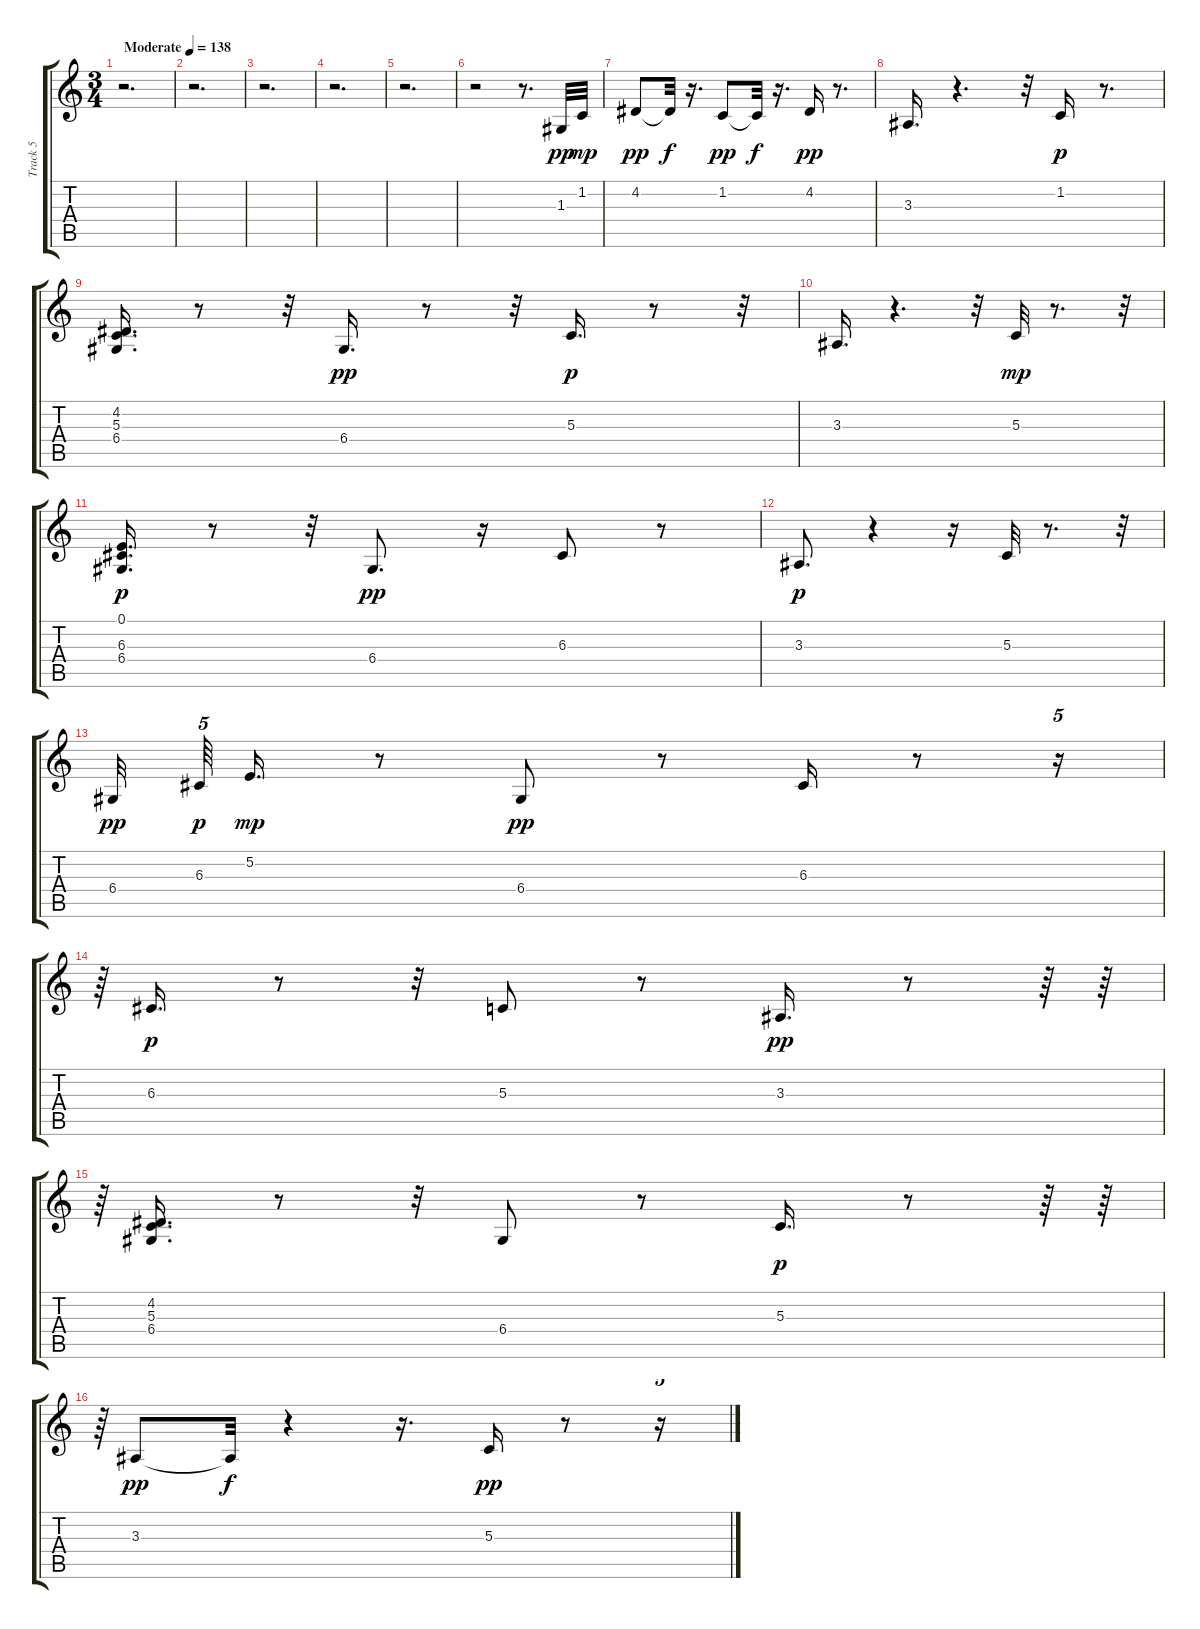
\track ("Track 5" "Track 5") {instrument electricpiano2}
\staff {score tabs}
\tuning (E4 B3 G3 D3 A2 E2) {hide}
\ts (3 4)
\tempo (138 "Moderate")
\clef g2
\ks c
r.2{d dy pp instrument electricpiano2} |
r.2{d} |
r.2{d} |
r.2{d} |
r.2{d} |
r.2 r.8{d} 1.3.32 1.2.32{dy mp} |
4.2.8{dy pp} 4.2{t}.32{dy f} r.16{d} 1.2.8{dy pp} 1.2{t}.32{dy f} r.16{d} 4.2.16{dy pp} r.8{d} |
3.3.16{d} r.4{d} r.32 1.2.16{dy p} r.8{d} |
(4.2 5.3 6.4).16{d} r.8 r.32 6.4.16{d dy pp} r.8 r.32 5.3.16{d dy p} r.8 r.32 |
3.3.16{d} r.4{d} r.32 5.3.32{dy mp} r.8{d} r.32 |
(0.1 6.3 6.4).16{d dy p} r.8 r.32 6.4.8{d dy pp} r.16 6.3.8 r.8 |
3.3.8{d dy p} r.4 r.16 5.3.32 r.8{d} r.32 |
6.4.32{dy pp} 6.3.64{tu (5 4) dy p} 5.2.16{d dy mp} r.8 6.4.8{dy pp} r.8 6.3.16 r.8 r.16{tu (5 4)} |
r.64{tu (5 4)} 6.3.16{d dy p} r.8 r.32 5.3.8 r.8 3.3.16{d dy pp} r.8 r.64 r.64 |
r.64{tu (5 4)} (4.2 5.3 6.4).16{d} r.8 r.32 6.4.8 r.8 5.3.16{d dy p} r.8 r.64 r.64 |
r.64{tu (5 4)} 3.3.8{dy pp} 3.3{t}.32{dy f} r.4 r.16{d} 5.3.16{dy pp} r.8 r.16{tu (5 4)}
